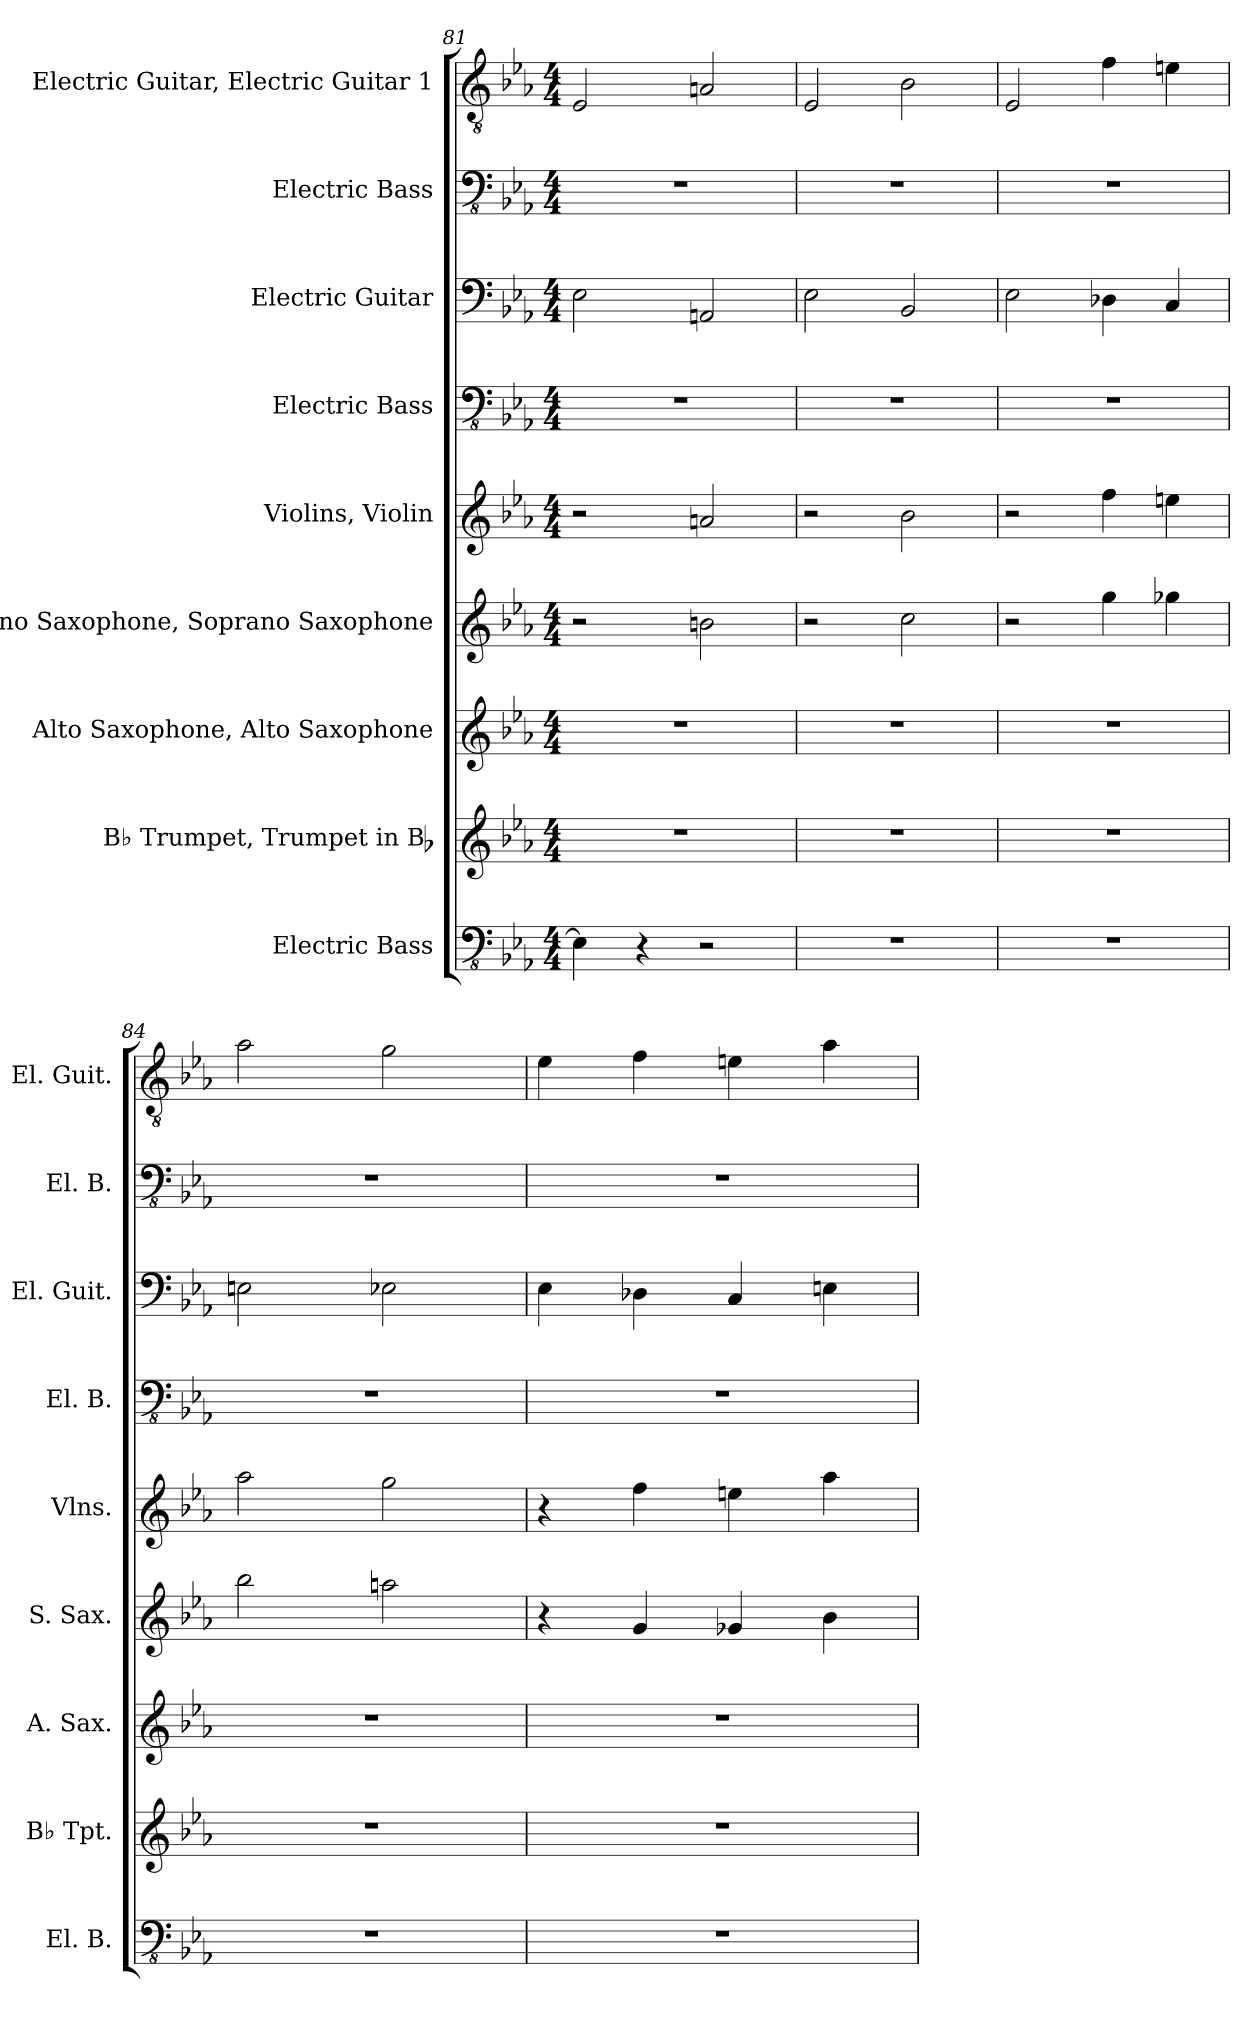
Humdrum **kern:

**kern	**kern	**kern	**kern	**kern	**kern	**kern	**kern	**kern
*part9	*part8	*part7	*part6	*part5	*part4	*part3	*part2	*part1
*staff9	*staff8	*staff7	*staff6	*staff5	*staff4	*staff3	*staff2	*staff1
*I"Electric Bass	*I"B♭ Trumpet, Trumpet in Bb	*I"Alto Saxophone, Alto Saxophone	*I"Soprano Saxophone, Soprano Saxophone	*I"Violins, Violin	*I"Electric Bass	*I"Electric Guitar	*I"Electric Bass	*I"Electric Guitar, Electric Guitar 1
*I'El. B.	*I'B♭ Tpt.	*I'A. Sax.	*I'S. Sax.	*I'Vlns.	*I'El. B.	*I'El. Guit.	*I'El. B.	*I'El. Guit.
*clefFv4	*clefG2	*clefG2	*clefG2	*clefG2	*clefFv4	*clefF4	*clefFv4	*clefGv2
*	*ITrd1c2	*ITrd5c9	*ITrd1c2	*	*	*	*	*
*k[b-e-a-]	*k[b-e-a-d-g-]	*k[b-e-a-d-g-c-]	*k[b-e-a-d-g-]	*k[b-e-a-]	*k[b-e-a-]	*k[b-e-a-]	*k[b-e-a-]	*k[b-e-a-]
*M4/4	*M4/4	*M4/4	*M4/4	*M4/4	*M4/4	*M4/4	*M4/4	*M4/4
=81	=81	=81	=81	=81	=81	=81	=81	=81
4EE-\]	1r	1r	2r	2r	1r	2E-\	1r	2E-/
4r	.	.	.	.	.	.	.	.
2r	.	.	2an\	2an/	.	2AAn/	.	2An/
=82	=82	=82	=82	=82	=82	=82	=82	=82
1r	1r	1r	2r	2r	1r	2E-\	1r	2E-/
.	.	.	2b-\	2b-\	.	2BB-/	.	2B-\
=83	=83	=83	=83	=83	=83	=83	=83	=83
1r	1r	1r	2r	2r	1r	2E-\	1r	2E-/
.	.	.	4ff\	4ff\	.	4D-X\	.	4f\
.	.	.	4ff-X\	4een\	.	4C/	.	4en\
=84	=84	=84	=84	=84	=84	=84	=84	=84
1r	1r	1r	2aa-\	2aa-\	1r	2En\	1r	2a-\
.	.	.	2ggn\	2gg\	.	2E-X\	.	2g\
!!LO:PB:g=z
=85	=85	=85	=85	=85	=85	=85	=85	=85
1r	1r	1r	4r	4r	1r	4E-\	1r	4e-\
.	.	.	4f/	4ff\	.	4D-X\	.	4f\
.	.	.	4f-X/	4een\	.	4C/	.	4en\
.	.	.	4a-\	4aa-\	.	4En\	.	4a-\
=	=	=	=	=	=	=	=	=
*-	*-	*-	*-	*-	*-	*-	*-	*-
